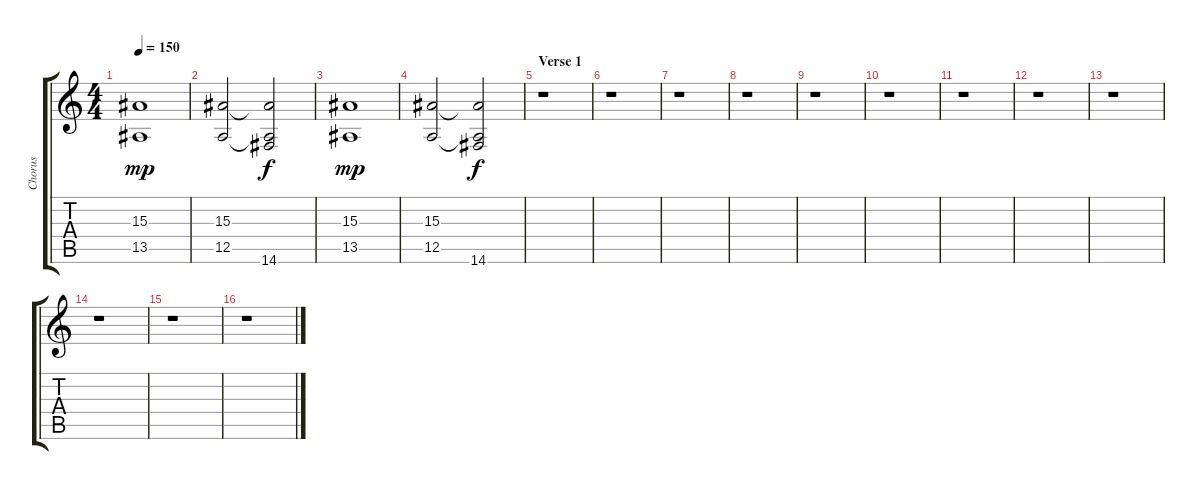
\track ("Chorus" "Chorus") {instrument synthvoice}
\staff {score tabs}
\tuning (E4 B3 G3 D3 A2 E2) {hide}
\ts (4 4)
\tempo 150
\clef g2
\ks c
(15.3 13.5).1{dy mp} |
(15.3 12.5).2 (15.3{t} 12.5{t} 14.6).2{dy f} |
(15.3 13.5).1{dy mp} |
(15.3 12.5).2 (15.3{t} 12.5{t} 14.6).2{dy f} |
\section ("" "Verse 1")
r.1 |
r.1 |
r.1 |
r.1 |
r.1 |
r.1 |
r.1 |
r.1 |
r.1 |
r.1 |
r.1 |
r.1
